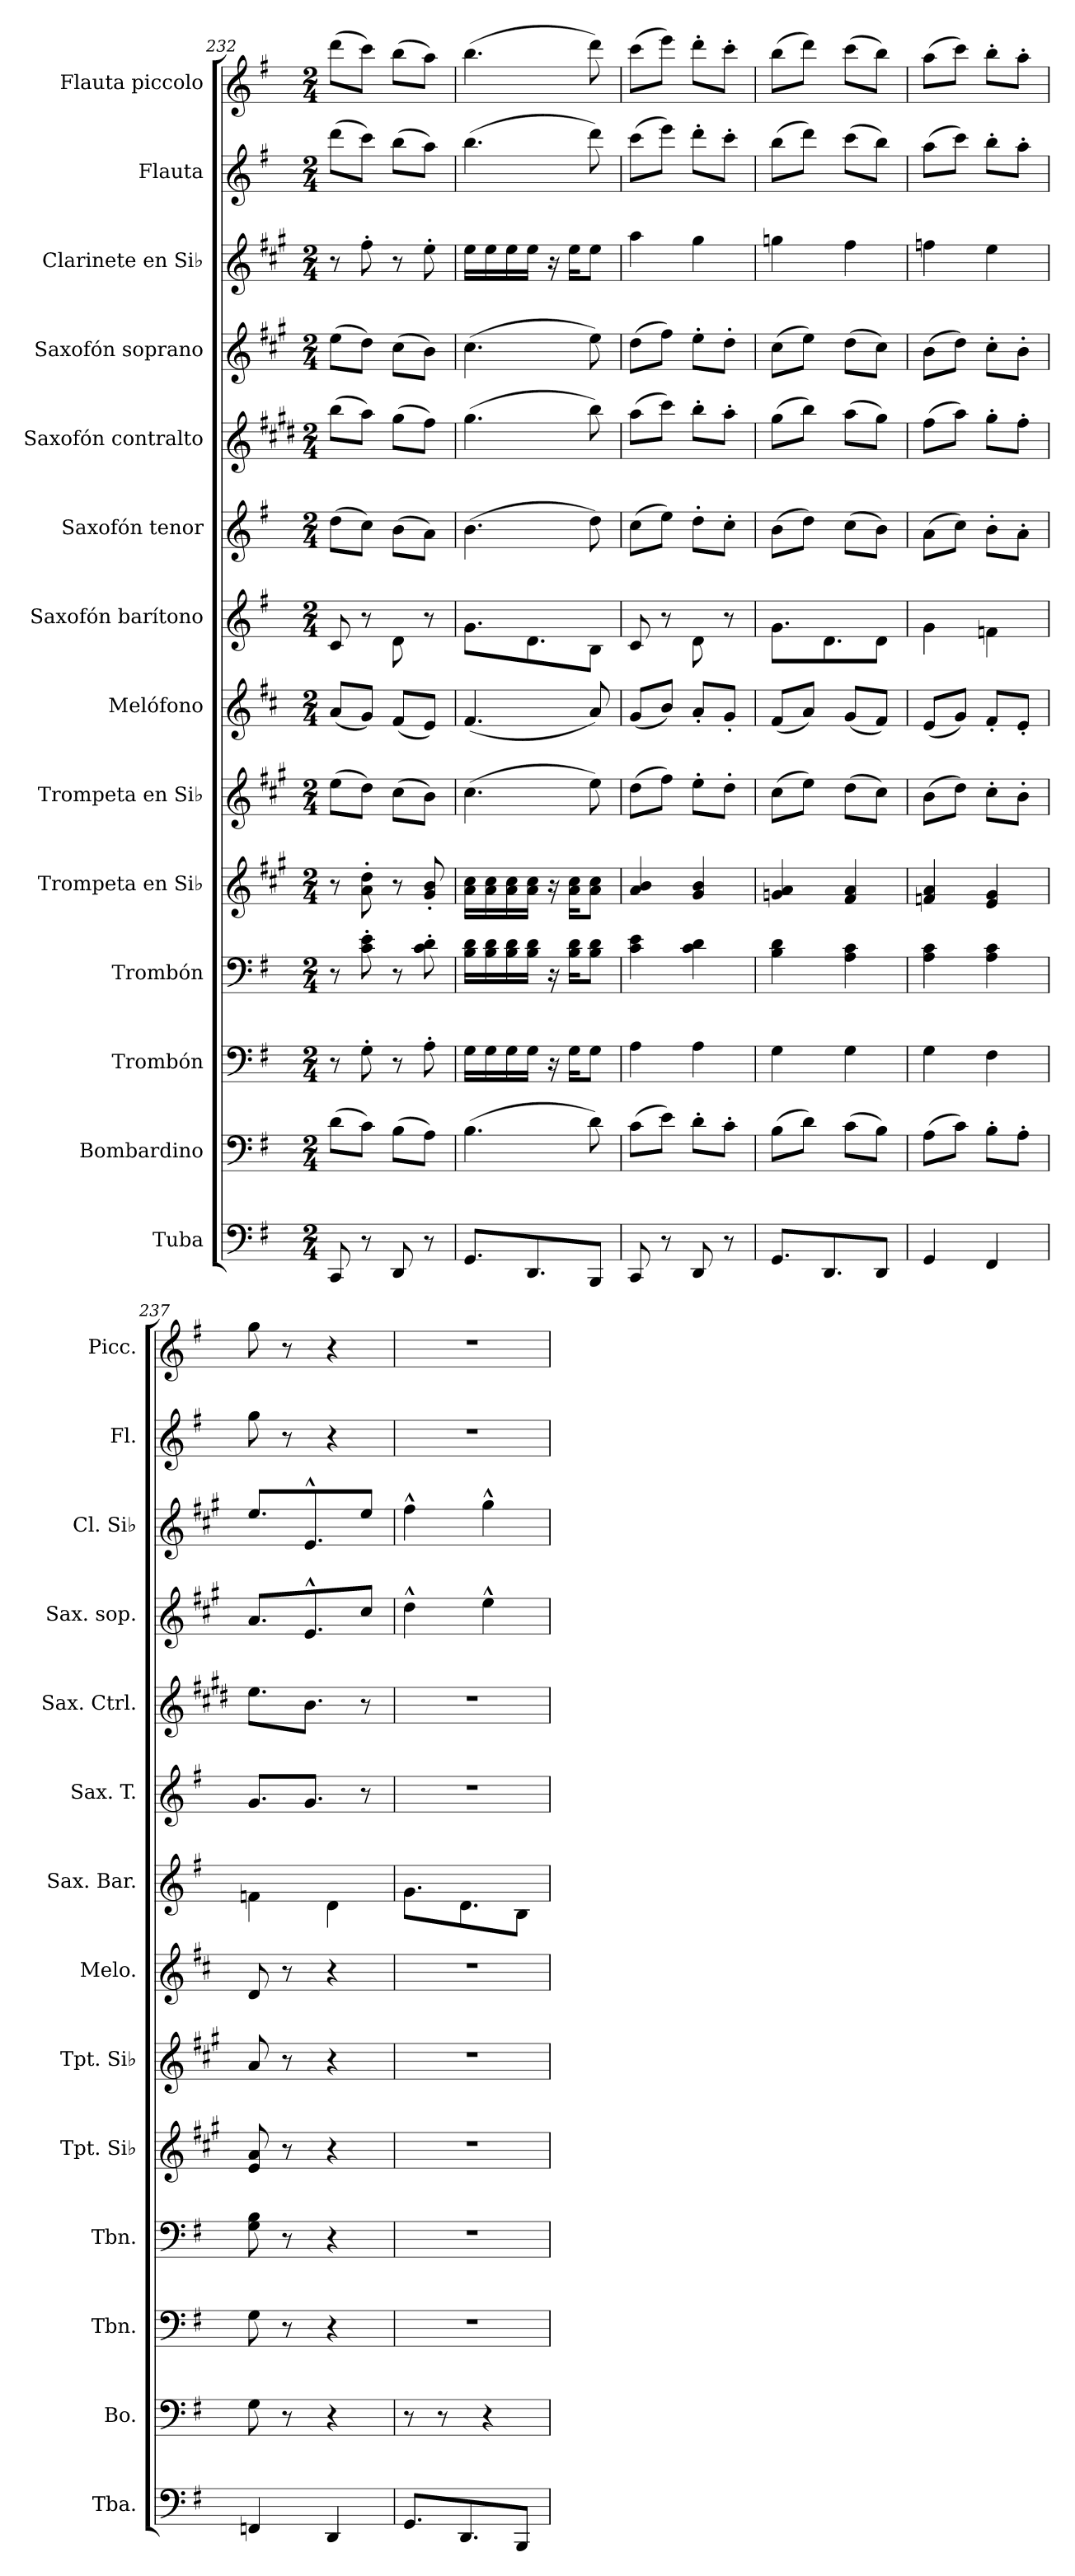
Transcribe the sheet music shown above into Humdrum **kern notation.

**kern	**kern	**kern	**kern	**kern	**kern	**kern	**kern	**kern	**kern	**kern	**kern	**kern	**kern
*part14	*part13	*part12	*part11	*part10	*part9	*part8	*part7	*part6	*part5	*part4	*part3	*part2	*part1
*staff14	*staff13	*staff12	*staff11	*staff10	*staff9	*staff8	*staff7	*staff6	*staff5	*staff4	*staff3	*staff2	*staff1
*I"Tuba	*I"Bombardino	*I"Trombón	*I"Trombón	*I"Trompeta en Si♭	*I"Trompeta en Si♭	*I"Melófono	*I"Saxofón barítono	*I"Saxofón tenor	*I"Saxofón contralto	*I"Saxofón soprano	*I"Clarinete en Si♭	*I"Flauta	*I"Flauta piccolo
*I'Tba.	*I'Bo.	*I'Tbn.	*I'Tbn.	*I'Tpt. Si♭	*I'Tpt. Si♭	*I'Melo.	*I'Sax. Bar.	*I'Sax. T.	*I'Sax. Ctrl.	*I'Sax. sop.	*I'Cl. Si♭	*I'Fl.	*I'Picc.
*clefF4	*clefF4	*clefF4	*clefF4	*clefG2	*clefG2	*clefG2	*clefG2	*clefG2	*clefG2	*clefG2	*clefG2	*clefG2	*clefG2
*	*	*	*	*ITrd1c2	*ITrd1c2	*ITrd4c7	*ITrd12c21	*ITrd8c14	*ITrd5c9	*ITrd1c2	*ITrd1c2	*	*ITrd-7c-12
*k[f#]	*k[f#]	*k[f#]	*k[f#]	*k[f#]	*k[f#]	*k[f#]	*k[f#]	*k[f#]	*k[f#]	*k[f#]	*k[f#]	*k[f#]	*k[f#]
*M2/4	*M2/4	*M2/4	*M2/4	*M2/4	*M2/4	*M2/4	*M2/4	*M2/4	*M2/4	*M2/4	*M2/4	*M2/4	*M2/4
=232	=232	=232	=232	=232	=232	=232	=232	=232	=232	=232	=232	=232	=232
8CC/	(>8d\L	8r	8r	8r	(>8dd\L	(<8d/L	8C/	(>8d\L	(>8dd\L	(>8dd\L	8r	(>8ddd\L	(>8dddd\L
8r	8c\J)	8G'\	8c\' 8e\'	8g\' 8cc\'	8cc\J)	8c/J)	8r	8c\J)	8cc\J)	8cc\J)	8ee'\	8ccc\J)	8cccc\J)
8DD/	(>8B\L	8r	8r	8r	(>8b\L	(<8B/L	8D\	(>8B\L	(>8b\L	(>8b\L	8r	(>8bb\L	(>8bbb\L
8r	8A\J)	8A'\	8c\' 8d\'	8f#/' 8a/'	8a\J)	8A/J)	8r	8A\J)	8a\J)	8a\J)	8dd'\	8aa\J)	8aaa\J)
=233	=233	=233	=233	=233	=233	=233	=233	=233	=233	=233	=233	=233	=233
8.GG/L	(>4.B\	16G\LL	16B\ 16d\LL	16g\ 16b\LL	(>4.b\	(<4.B/	8.G\L	(>4.B\	(>4.b\	(>4.b\	16dd\LL	(>4.bb\	(>4.bbb\
.	.	16G\	16B\ 16d\	16g\ 16b\	.	.	.	.	.	.	16dd\	.	.
.	.	16G\	16B\ 16d\	16g\ 16b\	.	.	.	.	.	.	16dd\	.	.
8.DD/	.	16G\JJ	16B\ 16d\JJ	16g\ 16b\JJ	.	.	8.D\	.	.	.	16dd\JJ	.	.
.	.	16r	16r	16r	.	.	.	.	.	.	16r	.	.
.	.	16G\KL	16B\ 16d\KL	16g\ 16b\KL	.	.	.	.	.	.	16dd\KL	.	.
8BBB/J	8d\)	8G\J	8B\ 8d\J	8g\ 8b\J	8dd\)	8d/)	8BB\J	8d\)	8dd\)	8dd\)	8dd\J	8ddd\)	8dddd\)
=234	=234	=234	=234	=234	=234	=234	=234	=234	=234	=234	=234	=234	=234
8CC/	(>8c\L	4A\	4c\ 4e\	4g/ 4a/	(>8cc\L	(<8c/L	8C/	(>8c\L	(>8cc\L	(>8cc\L	4gg\	(>8ccc\L	(>8cccc\L
8r	8e\J)	.	.	.	8ee\J)	8e/J)	8r	8e\J)	8ee\J)	8ee\J)	.	8eee\J)	8eeee\J)
8DD/	8d'\L	4A\	4c\ 4d\	4f#/ 4a/	8dd'\L	8d'/L	8D\	8d'\L	8dd'\L	8dd'\L	4ff#\	8ddd'\L	8dddd'\L
8r	8c'\J	.	.	.	8cc'\J	8c'/J	8r	8c'\J	8cc'\J	8cc'\J	.	8ccc'\J	8cccc'\J
=235	=235	=235	=235	=235	=235	=235	=235	=235	=235	=235	=235	=235	=235
8.GG/L	(>8B\L	4G\	4B\ 4d\	4fn/ 4g/	(>8b\L	(<8B/L	8.G\L	(>8B\L	(>8b\L	(>8b\L	4ffn\	(>8bb\L	(>8bbb\L
.	8d\J)	.	.	.	8dd\J)	8d/J)	.	8d\J)	8dd\J)	8dd\J)	.	8ddd\J)	8dddd\J)
8.DD/	.	.	.	.	.	.	8.D\	.	.	.	.	.	.
.	(>8c\L	4G\	4A\ 4c\	4e/ 4g/	(>8cc\L	(<8c/L	.	(>8c\L	(>8cc\L	(>8cc\L	4ee\	(>8ccc\L	(>8cccc\L
8DD/J	8B\J)	.	.	.	8b\J)	8B/J)	8D\J	8B\J)	8b\J)	8b\J)	.	8bb\J)	8bbb\J)
=236	=236	=236	=236	=236	=236	=236	=236	=236	=236	=236	=236	=236	=236
4GG/	(>8A\L	4G\	4A\ 4c\	4e-X/ 4g/	(>8a\L	(<8A/L	4G\	(>8A\L	(>8a\L	(>8a\L	4ee-X\	(>8aa\L	(>8aaa\L
.	8c\J)	.	.	.	8cc\J)	8c/J)	.	8c\J)	8cc\J)	8cc\J)	.	8ccc\J)	8cccc\J)
4FF#/	8B'\L	4F#\	4A\ 4c\	4d/ 4f#/	8b'\L	8B'/L	4Fn\	8B'\L	8b'\L	8b'\L	4dd\	8bb'\L	8bbb'\L
.	8A'\J	.	.	.	8a'\J	8A'/J	.	8A'\J	8a'\J	8a'\J	.	8aa'\J	8aaa'\J
!!LO:PB:g=z
=237	=237	=237	=237	=237	=237	=237	=237	=237	=237	=237	=237	=237	=237
4FFn/	8G\	8G\	8G\ 8B\	8d/ 8g/	8g/	8G/	4Fn\	8.G/L	8.g\L	8.g/L	8.dd/L	8gg\	8ggg\
.	8r	8r	8r	8r	8r	8r	.	.	.	.	.	8r	8r
.	.	.	.	.	.	.	.	8.G/J	8.d\J	8.d^^/	8.d^^/	.	.
4DD/	4r	4r	4r	4r	4r	4r	4D\	.	.	.	.	4r	4r
.	.	.	.	.	.	.	.	8r	8r	8b/J	8dd/J	.	.
=238	=238	=238	=238	=238	=238	=238	=238	=238	=238	=238	=238	=238	=238
8.GG/L	8r	2r	2r	2r	2r	2r	8.G\L	2r	2r	4cc^^\	4ee^^\	2r	2r
.	8r	.	.	.	.	.	.	.	.	.	.	.	.
8.DD/	.	.	.	.	.	.	8.D\	.	.	.	.	.	.
.	4r	.	.	.	.	.	.	.	.	4dd^^\	4ff#^^\	.	.
8BBB/J	.	.	.	.	.	.	8BB\J	.	.	.	.	.	.
=	=	=	=	=	=	=	=	=	=	=	=	=	=
*-	*-	*-	*-	*-	*-	*-	*-	*-	*-	*-	*-	*-	*-
